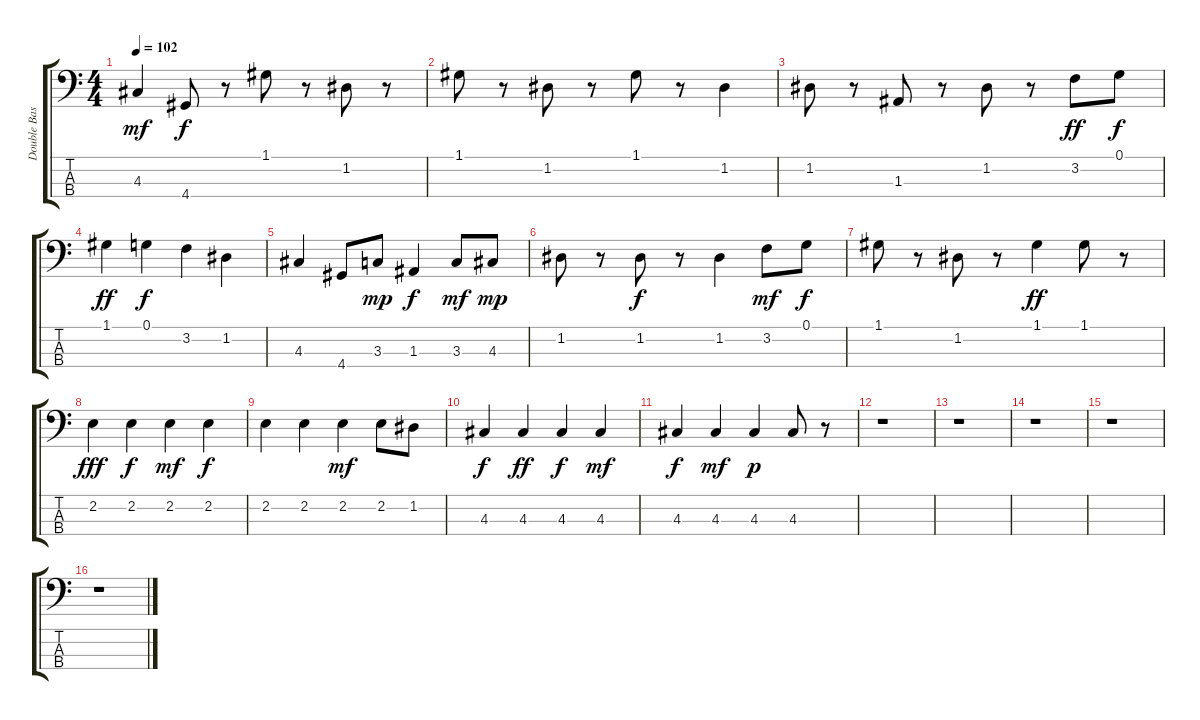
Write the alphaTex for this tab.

\track ("Double Bass" "Double Bas") {instrument acousticbass}
\staff {score tabs}
\tuning (G2 D2 A1 E1) {hide}
\ts (4 4)
\tempo 102
\clef f4
\ks c
4.3.4{dy mf} 4.4.8{dy f} r.8 1.1.8 r.8 1.2.8 r.8 |
1.1.8 r.8 1.2.8 r.8 1.1.8 r.8 1.2.4 |
1.2.8 r.8 1.3.8 r.8 1.2.8 r.8 3.2.8{dy ff} 0.1.8{dy f} |
1.1.4{dy ff} 0.1.4{dy f} 3.2.4 1.2.4 |
4.3.4 4.4.8 3.3.8{dy mp} 1.3.4{dy f} 3.3.8{dy mf} 4.3.8{dy mp} |
1.2.8 r.8 1.2.8{dy f} r.8 1.2.4 3.2.8{dy mf} 0.1.8{dy f} |
1.1.8 r.8 1.2.8 r.8 1.1.4{dy ff} 1.1.8 r.8 |
2.2.4{dy fff} 2.2.4{dy f} 2.2.4{dy mf} 2.2.4{dy f} |
2.2.4 2.2.4 2.2.4{dy mf} 2.2.8 1.2.8 |
4.3.4{dy f} 4.3.4{dy ff} 4.3.4{dy f} 4.3.4{dy mf} |
4.3.4{dy f volume 0} 4.3.4{dy mf} 4.3.4{dy p} 4.3.8 r.8 |
r.1{volume 16} |
r.1 |
r.1 |
r.1 |
r.1
